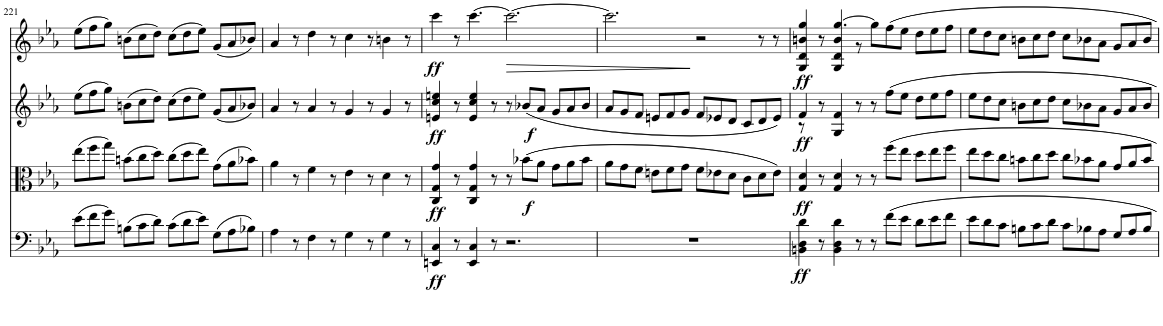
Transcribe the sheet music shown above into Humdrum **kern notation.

**kern	**dynam	**kern	**dynam	**kern	**dynam	**kern	**dynam
*part4	*part4	*part3	*part3	*part2	*part2	*part1	*part1
*staff4	*staff4	*staff3	*staff3	*staff2	*staff2	*staff1	*staff1
*I"Sampler	*	*I"Sampler	*	*I"Sampler	*	*I"Sampler	*
*I'Samp	*	*I'Samp	*	*I'Samp	*	*I'Samp	*
!!LO:PB:g=z
*clefF4	*	*clefC3	*	*clefG2	*	*clefG2	*
*k[b-e-a-]	*	*k[b-e-a-]	*	*k[b-e-a-]	*	*k[b-e-a-]	*
*M12/8	*	*M12/8	*	*M12/8	*	*M12/8	*
=221	=221	=221	=221	=221	=221	=221	=221
(8e-\L	.	(8ee-\L	.	(8ee-\L	.	(8ee-\L	.
8f\	.	8ff\	.	8ff\	.	8ff\	.
8g\J)	.	8gg\J)	.	8gg\J)	.	8gg\J)	.
(8Bn\L	.	(8bn\L	.	(8bn\L	.	(8bn\L	.
8c\	.	8cc\	.	8cc\	.	8cc\	.
8d\J)	.	8dd\J)	.	8dd\J)	.	8dd\J)	.
(8c\L	.	(8cc\L	.	(8cc\L	.	(8cc\L	.
8d\	.	8dd\	.	8dd\	.	8dd\	.
8e-\J)	.	8ee-\J)	.	8ee-\J)	.	8ee-\J)	.
(8G\L	.	(8g\L	.	(8g/L	.	(8g/L	.
8A-\	.	8a-\	.	8a-/	.	8a-/	.
8B-X\J)	.	8b-X\J)	.	8b-X/J)	.	8b-X/J)	.
=222	=222	=222	=222	=222	=222	=222	=222
4A-\	.	4a-\	.	4a-/	.	4a-/	.
8r	.	8r	.	8r	.	8r	.
4F\	.	4f\	.	4a-/	.	4dd\	.
8r	.	8r	.	8r	.	8r	.
4G\	.	4e-\	.	4g/	.	4cc\	.
8r	.	8r	.	8r	.	8r	.
4G\	.	4d\	.	4g/	.	4bn\	.
8r	.	8r	.	8r	.	8r	.
=223	=223	=223	=223	=223	=223	=223	=223
!	!LO:DY:b	!	!LO:DY:b	!	!LO:DY:b	!	!LO:DY:b
4EEn/ 4C/	ff	4C/ 4G/ 4g/	ff	4en/ 4cc/ 4een/	ff	4ccc\	ff
8r	.	8r	.	8r	.	8r	.
4EE/ 4C/	.	4C/ 4G/ 4g/	.	4e/ 4cc/ 4ee/	.	[4.ccc\	.
8r	.	8r	.	8r	.	.	.
!	!	!	!	!	!	!	!LO:HP:b
2.r	.	8r	.	8r	.	2.ccc\_	>
!	!	!	!LO:DY:b	!	!LO:DY:b	!	!
.	.	(8b-X\L	f	(8b-X/L	f	.	.
.	.	8a-\J	.	8a-/J	.	.	.
.	.	8g\L	.	8g/L	.	.	.
.	.	8a-\	.	8a-/	.	.	.
.	.	8b-\J	.	8b-/J	.	.	.
=224	=224	=224	=224	=224	=224	=224	=224
1.r	.	8a-\L	.	8a-/L	.	2.ccc\]	.
.	.	8g\	.	8g/	.	.	.
.	.	8f\J	.	8f/J	.	.	.
.	.	8en\L	.	8en/L	.	.	.
.	.	8f\	.	8f/	.	.	.
.	.	8g\J	.	8g/J	.	.	.
.	.	8f\L	.	8f/L	.	2r	]
.	.	8e-X\	.	8e-X/	.	.	.
.	.	8d\J	.	8d/J	.	.	.
.	.	8c\L	.	8c/L	.	.	.
.	.	8d\	.	8d/	.	8r	.
.	.	8e-\J)	.	8e-/J)	.	8r	.
=225	=225	=225	=225	=225	=225	=225	=225
*	*	*	*	*^	*	*^	*
!	!LO:DY:b	!	!LO:DY:b	!	!	!LO:DY:b	!	!	!LO:DY:b
4BBn\ 4D\ 4d\	ff	4G/ 4d/	ff	4f/	8r	ff	4G/ 4d/ 4bn/ 4gg/	4.ryy	ff
.	.	.	.	.	1ryy	.	.	.	.
8r	.	8r	.	8r	.	.	8r	.	.
4BB\ 4D\ 4d\	.	4G/ 4d/	.	4G/ 4f/	.	.	[4.gg/	4G/ 4d/ 4b/	.
8r	.	8r	.	8r	.	.	.	8r	.
8r	.	8r	.	8r	.	.	8gg\L]	2.ryy	.
8f\L	.	8ff\L	.	8ff\L	.	.	8ff\	.	.
8e-\J	.	8ee-\J	.	8ee-\J	.	.	8ee-\J	.	.
8d\L	.	8dd\L	.	8dd\L	4.ryy	.	8dd\L	.	.
8e-\	.	8ee-\	.	8ee-\	.	.	8ee-\	.	.
8f\J	.	8ff\J	.	8ff\J	.	.	8ff\J	.	.
*	*	*	*	*v	*v	*	*	*	*
*	*	*	*	*	*	*v	*v	*
=226	=226	=226	=226	=226	=226	=226	=226
8e-\L	.	8ee-\L	.	8ee-\L	.	8ee-\L	.
8d\	.	8dd\	.	8dd\	.	8dd\	.
8c\J	.	8cc\J	.	8cc\J	.	8cc\J	.
8Bn\L	.	8bn\L	.	8bn\L	.	8bn\L	.
8c\	.	8cc\	.	8cc\	.	8cc\	.
8d\J	.	8dd\J	.	8dd\J	.	8dd\J	.
8c\L	.	8cc\L	.	8cc\L	.	8cc\L	.
8B-X\	.	8b-X\	.	8b-X\	.	8b-X\	.
8A-\J	.	8a-\J	.	8a-\J	.	8a-\J	.
8G/L	.	8g/L	.	8g/L	.	8g/L	.
8A-/	.	8a-/	.	8a-/	.	8a-/	.
8B-/J	.	8b-/J	.	8b-/J	.	8b-/J	.
=	=	=	=	=	=	=	=
*-	*-	*-	*-	*-	*-	*-	*-
